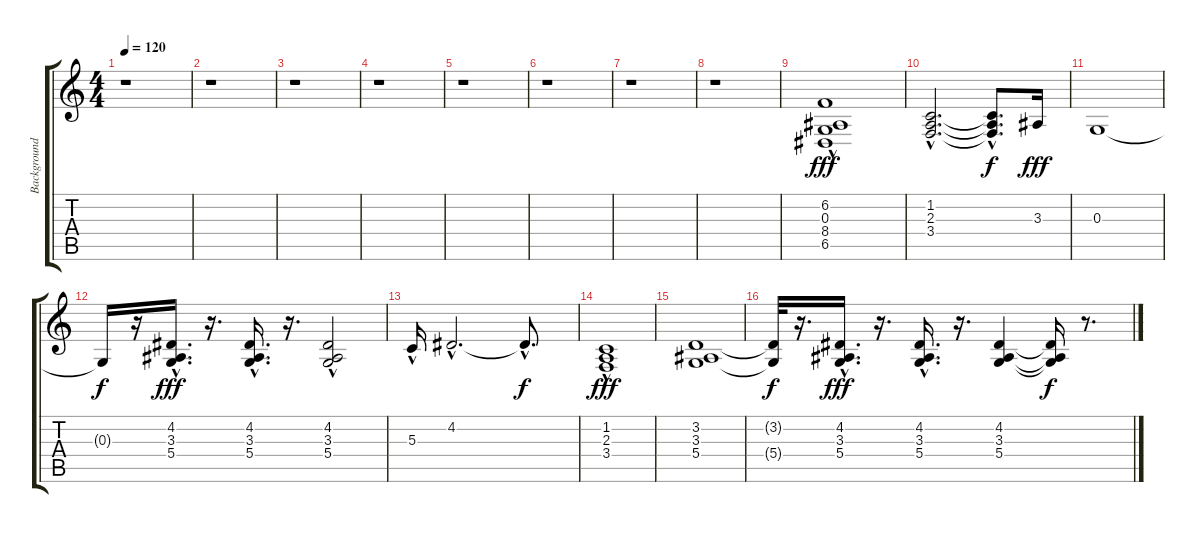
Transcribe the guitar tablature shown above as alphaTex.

\track ("Background Sound" "Background") {instrument synthstrings1}
\staff {score tabs}
\tuning (E4 B3 G3 D3 A2 E2) {hide}
\ts (4 4)
\tempo 120
\clef g2
\ks c
r.1{dy f} |
r.1 |
r.1 |
r.1 |
r.1 |
r.1 |
r.1 |
r.1 |
(6.2 0.3 8.4{hac} 6.5{hac}).1{dy fff} |
(1.2{hac} 2.3{hac} 3.4{hac}).2{d} (1.2{t} 2.3{hac t} 3.4{hac t}).8{d dy f} 3.3.16{dy fff} |
0.3.1 |
0.3{t}.16{dy f} r.16 (4.2{hac} 3.3{hac} 5.4{hac}).16{d dy fff} r.16{d} (4.2{hac} 3.3{hac} 5.4{hac}).16{d} r.16{d} (4.2{hac} 3.3{hac} 5.4).2 |
5.3{hac}.16 4.2{hac}.2{d} 4.2{hac t}.8{d dy f} |
(1.2 2.3{hac} 3.4).1{dy fff} |
(3.2 3.3 5.4).1 |
(3.2{t} 5.4{t}).32{dy f} r.16{d} (4.2{hac} 3.3{hac} 5.4).16{d dy fff} r.16{d} (4.2{hac} 3.3{hac} 5.4{hac}).16{d} r.16{d} (4.2 3.3 5.4).4 (4.2{t} 3.3{t} 5.4{t}).16{dy f} r.8{d}
